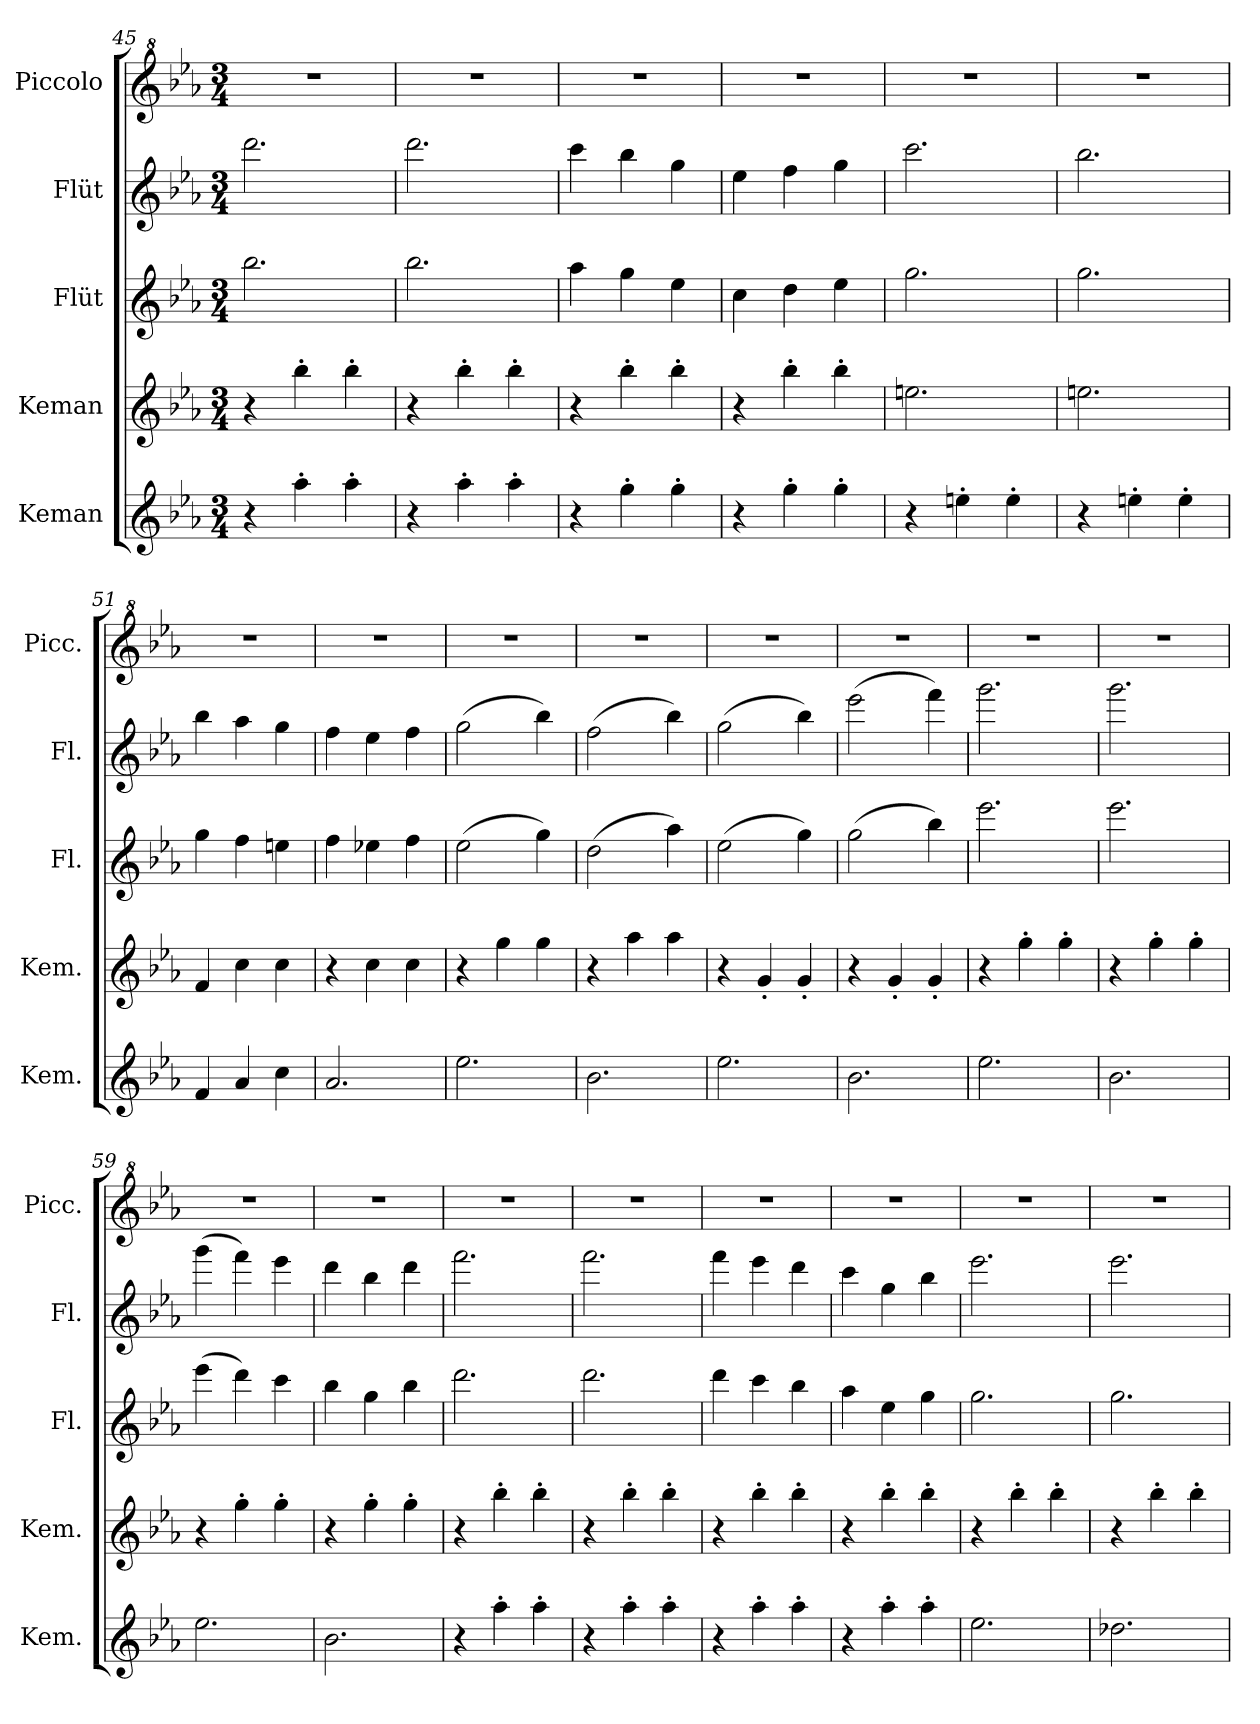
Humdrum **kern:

**kern	**kern	**kern	**kern	**kern
*part5	*part4	*part3	*part2	*part1
*staff5	*staff4	*staff3	*staff2	*staff1
*I"Keman	*I"Keman	*I"Flüt	*I"Flüt	*I"Piccolo
*I'Kem.	*I'Kem.	*I'Fl.	*I'Fl.	*I'Picc.
!!LO:LB:g=z
*clefG2	*clefG2	*clefG2	*clefG2	*clefG^2
*	*	*	*	*ITrd-7c-12
*k[b-e-a-]	*k[b-e-a-]	*k[b-e-a-]	*k[b-e-a-]	*k[b-e-a-]
*M3/4	*M3/4	*M3/4	*M3/4	*M3/4
=45	=45	=45	=45	=45
4r	4r	2.bb-\	2.ddd\	2.r
4aa-'\	4bb-'\	.	.	.
4aa-'\	4bb-'\	.	.	.
=46	=46	=46	=46	=46
4r	4r	2.bb-\	2.ddd\	2.r
4aa-'\	4bb-'\	.	.	.
4aa-'\	4bb-'\	.	.	.
=47	=47	=47	=47	=47
4r	4r	4aa-\	4ccc\	2.r
4gg'\	4bb-'\	4gg\	4bb-\	.
4gg'\	4bb-'\	4ee-\	4gg\	.
=48	=48	=48	=48	=48
4r	4r	4cc\	4ee-\	2.r
4gg'\	4bb-'\	4dd\	4ff\	.
4gg'\	4bb-'\	4ee-\	4gg\	.
=49	=49	=49	=49	=49
4r	2.een\	2.gg\	2.ccc\	2.r
4een'\	.	.	.	.
4ee'\	.	.	.	.
=50	=50	=50	=50	=50
4r	2.een\	2.gg\	2.bb-\	2.r
4een'\	.	.	.	.
4ee'\	.	.	.	.
=51	=51	=51	=51	=51
4f/	4f/	4gg\	4bb-\	2.r
4a-/	4cc\	4ff\	4aa-\	.
4cc\	4cc\	4een\	4gg\	.
=52	=52	=52	=52	=52
2.a-/	4r	4ff\	4ff\	2.r
.	4cc\	4ee-X\	4ee-\	.
.	4cc\	4ff\	4ff\	.
=53	=53	=53	=53	=53
2.ee-\	4r	(2ee-\	(2gg\	2.r
.	4gg\	.	.	.
.	4gg\	4gg\)	4bb-\)	.
!!LO:PB:g=z
=54	=54	=54	=54	=54
2.b-\	4r	(2dd\	(2ff\	2.r
.	4aa-\	.	.	.
.	4aa-\	4aa-\)	4bb-\)	.
=55	=55	=55	=55	=55
2.ee-\	4r	(2ee-\	(2gg\	2.r
.	4g'/	.	.	.
.	4g'/	4gg\)	4bb-\)	.
=56	=56	=56	=56	=56
2.b-\	4r	(2gg\	(2eee-\	2.r
.	4g'/	.	.	.
.	4g'/	4bb-\)	4fff\)	.
=57	=57	=57	=57	=57
2.ee-\	4r	2.eee-\	2.ggg\	2.r
.	4gg'\	.	.	.
.	4gg'\	.	.	.
=58	=58	=58	=58	=58
2.b-\	4r	2.eee-\	2.ggg\	2.r
.	4gg'\	.	.	.
.	4gg'\	.	.	.
=59	=59	=59	=59	=59
2.ee-\	4r	(4eee-\	(4ggg\	2.r
.	4gg'\	4ddd\)	4fff\)	.
.	4gg'\	4ccc\	4eee-\	.
=60	=60	=60	=60	=60
2.b-\	4r	4bb-\	4ddd\	2.r
.	4gg'\	4gg\	4bb-\	.
.	4gg'\	4bb-\	4ddd\	.
=61	=61	=61	=61	=61
4r	4r	2.ddd\	2.fff\	2.r
4aa-'\	4bb-'\	.	.	.
4aa-'\	4bb-'\	.	.	.
=62	=62	=62	=62	=62
4r	4r	2.ddd\	2.fff\	2.r
4aa-'\	4bb-'\	.	.	.
4aa-'\	4bb-'\	.	.	.
!!LO:LB:g=z
=63	=63	=63	=63	=63
4r	4r	4ddd\	4fff\	2.r
4aa-'\	4bb-'\	4ccc\	4eee-\	.
4aa-'\	4bb-'\	4bb-\	4ddd\	.
=64	=64	=64	=64	=64
4r	4r	4aa-\	4ccc\	2.r
4aa-'\	4bb-'\	4ee-\	4gg\	.
4aa-'\	4bb-'\	4gg\	4bb-\	.
=65	=65	=65	=65	=65
2.ee-\	4r	2.gg\	2.eee-\	2.r
.	4bb-'\	.	.	.
.	4bb-'\	.	.	.
=66	=66	=66	=66	=66
2.dd-X\	4r	2.gg\	2.eee-\	2.r
.	4bb-'\	.	.	.
.	4bb-'\	.	.	.
=	=	=	=	=
*-	*-	*-	*-	*-
